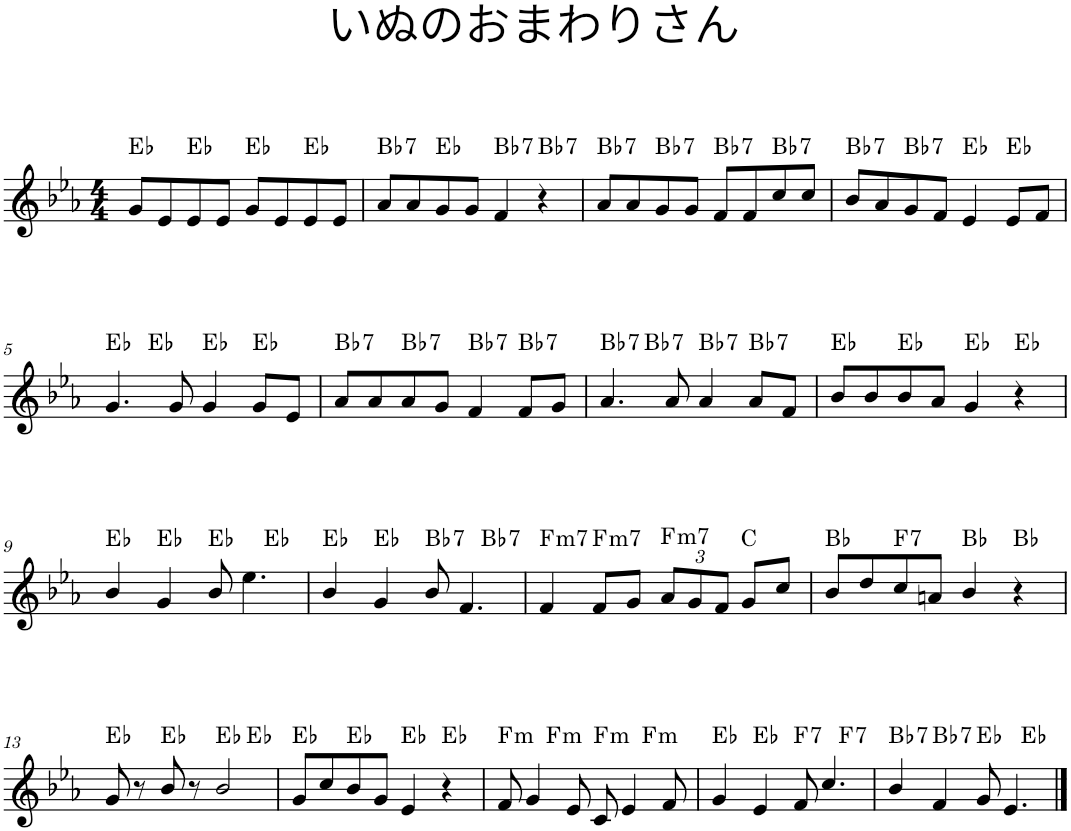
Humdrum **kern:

**kern	**harte
*part1	*part1
*staff1	*
*I"Piano	*
*I'Pno.	*
*clefG2	*
*k[b-e-a-]	*
*M4/4	*
=1	=1
8g/L	Eb:maj
8e-/	.
8e-/	Eb:maj
8e-/J	.
8g/L	Eb:maj
8e-/	.
8e-/	Eb:maj
8e-/J	.
=2	=2
!	!LO:H:kt=7
8a-/L	Bb:7
8a-/	.
8g/	Eb:maj
8g/J	.
!	!LO:H:kt=7
4f/	Bb:7
!	!LO:H:kt=7
4r	Bb:7
=3	=3
!	!LO:H:kt=7
8a-/L	Bb:7
8a-/	.
!	!LO:H:kt=7
8g/	Bb:7
8g/J	.
!	!LO:H:kt=7
8f/L	Bb:7
8f/	.
!	!LO:H:kt=7
8cc/	Bb:7
8cc/J	.
=4	=4
!	!LO:H:kt=7
8b-/L	Bb:7
8a-/	.
!	!LO:H:kt=7
8g/	Bb:7
8f/J	.
4e-/	Eb:maj
8e-/L	Eb:maj
8f/J	.
!!LO:LB:g=z
=5	=5
*^	*
4.g/	4ryy	Eb:maj
.	2.ryy	Eb:maj
8g/	.	.
4g/	.	Eb:maj
8g/L	.	Eb:maj
8e-/J	.	.
=6	=6	=6
!	!	!LO:H:kt=7
*v	*v	*
8a-/L	Bb:7
8a-/	.
!	!LO:H:kt=7
8a-/	Bb:7
8g/J	.
!	!LO:H:kt=7
4f/	Bb:7
!	!LO:H:kt=7
8f/L	Bb:7
8g/J	.
=7	=7
!	!LO:H:kt=7
*^	*
4.a-/	4ryy	Bb:7
!	!	!LO:H:kt=7
.	2.ryy	Bb:7
8a-/	.	.
!	!	!LO:H:kt=7
4a-/	.	Bb:7
!	!	!LO:H:kt=7
8a-/L	.	Bb:7
8f/J	.	.
*v	*v	*
=8	=8
8b-/L	Eb:maj
8b-/	.
8b-/	Eb:maj
8a-/J	.
4g/	Eb:maj
4r	Eb:maj
!!LO:LB:g=z
=9	=9
*^	*
4b-/	2.ryy	Eb:maj
4g/	.	Eb:maj
8b-/	.	Eb:maj
4.ee-\	.	.
.	4ryy	Eb:maj
=10	=10	=10
4b-/	2.ryy	Eb:maj
4g/	.	Eb:maj
!	!	!LO:H:kt=7
8b-/	.	Bb:7
4.f/	.	.
!	!	!LO:H:kt=7
.	4ryy	Bb:7
=11	=11	=11
!	!	!LO:H:kt=m7
*v	*v	*
4f/	F:min7
!	!LO:H:kt=m7
8f/L	F:min7
8g/J	.
*Xbrackettup	*
!	!LO:H:kt=m7
12a-/L	F:min7
12g/	.
12f/J	.
8g/L	C:maj
8cc/J	.
=12	=12
8b-/L	Bb:maj
8dd/	.
!	!LO:H:kt=7
8cc/	F:7
8an/J	.
4b-/	Bb:maj
4r	Bb:maj
!!LO:LB:g=z
=13	=13
*^	*
8g/	2.ryy	Eb:maj
8r	.	.
8b-/	.	Eb:maj
8r	.	.
2b-/	.	Eb:maj
.	4ryy	Eb:maj
*v	*v	*
=14	=14
8g/L	Eb:maj
8cc/	.
8b-/	Eb:maj
8g/J	.
4e-/	Eb:maj
4r	Eb:maj
=15	=15
!	!LO:H:kt=m
*^	*
*	*^	*
8f/	4ryy	2.ryy	F:min
4g/	.	.	.
!	!	!	!LO:H:kt=m
.	2.ryy	.	F:min
8e-/	.	.	.
!	!	!	!LO:H:kt=m
8c/	.	.	F:min
4e-/	.	.	.
!	!	!	!LO:H:kt=m
.	.	4ryy	F:min
8f/	.	.	.
*	*v	*v	*
=16	=16	=16
4g/	2.ryy	Eb:maj
4e-/	.	Eb:maj
!	!	!LO:H:kt=7
8f/	.	F:7
4.cc/	.	.
!	!	!LO:H:kt=7
.	4ryy	F:7
=17	=17	=17
!	!	!LO:H:kt=7
4b-/	2.ryy	Bb:7
!	!	!LO:H:kt=7
4f/	.	Bb:7
8g/	.	Eb:maj
4.e-/	.	.
.	4ryy	Eb:maj
*v	*v	*
==	==
*-	*-
